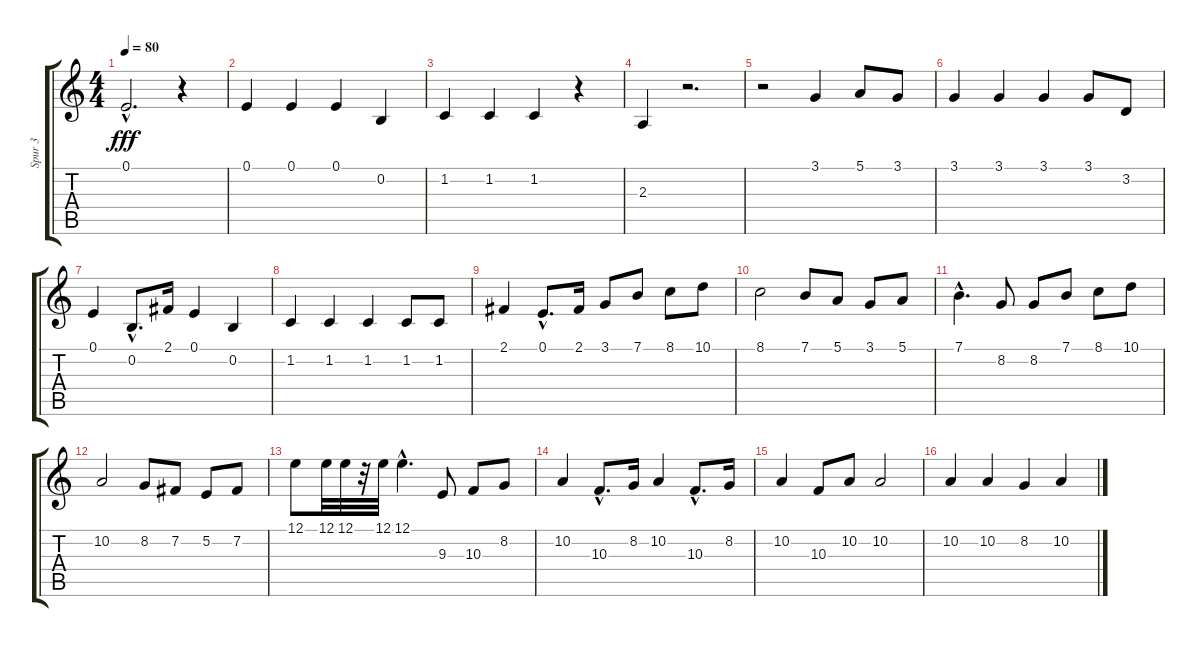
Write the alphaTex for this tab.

\track ("Spur 3" "Spur 3") {instrument acousticgrandpiano}
\staff {score tabs}
\tuning (E4 B3 G3 D3 A2 E2) {hide}
\ts (4 4)
\tempo 80
\clef g2
\ks c
0.1{hac}.2{d dy fff instrument acousticgrandpiano} r.4 |
0.1.4 0.1.4 0.1.4 0.2.4 |
1.2.4 1.2.4 1.2.4 r.4 |
2.3.4 r.2{d} |
r.2 3.1.4 5.1.8 3.1.8 |
3.1.4 3.1.4 3.1.4 3.1.8 3.2.8 |
0.1.4 0.2{hac}.8{d} 2.1.16 0.1.4 0.2.4 |
1.2.4 1.2.4 1.2.4 1.2.8 1.2.8 |
2.1.4 0.1{hac}.8{d} 2.1.16 3.1.8 7.1.8 8.1.8 10.1.8 |
8.1.2 7.1.8 5.1.8 3.1.8 5.1.8 |
7.1{hac}.4{d} 8.2.8 8.2.8 7.1.8 8.1.8 10.1.8 |
10.2.2 8.2.8 7.2.8 5.2.8 7.2.8 |
12.1.8 12.1.32 12.1.32 r.32 12.1.32 12.1{hac}.4{d} 9.3.8 10.3.8 8.2.8 |
10.2.4 10.3{hac}.8{d} 8.2.16 10.2.4 10.3{hac}.8{d} 8.2.16 |
10.2.4 10.3.8 10.2.8 10.2.2 |
10.2.4 10.2.4 8.2.4 10.2.4
